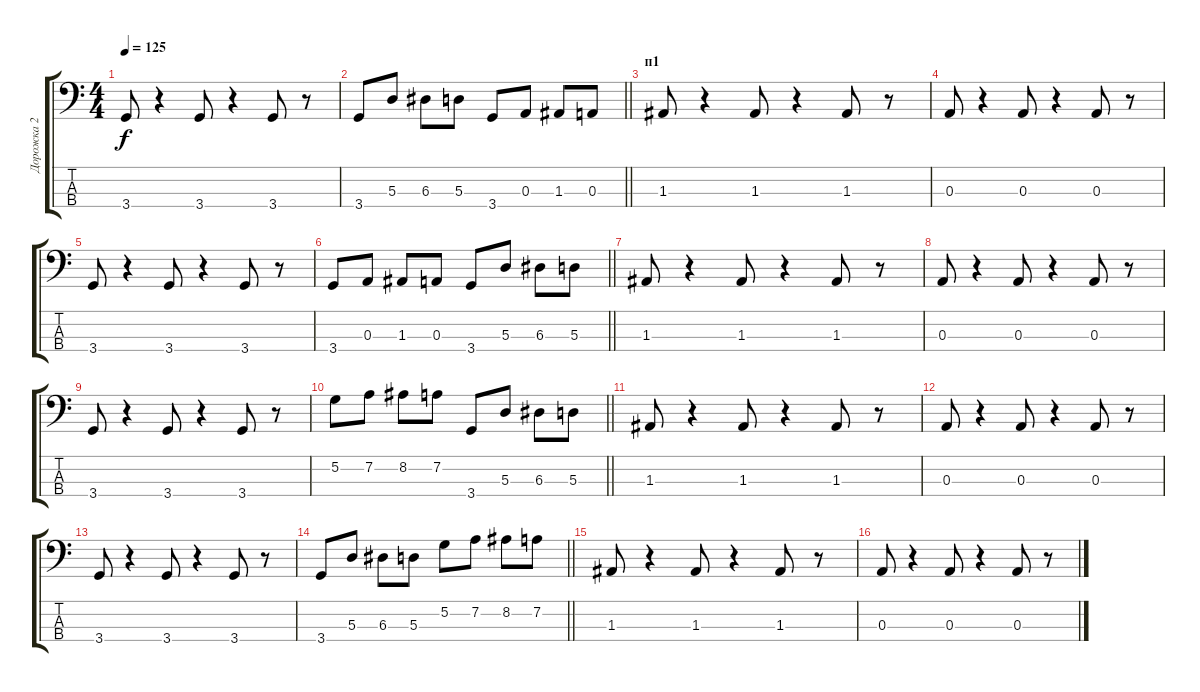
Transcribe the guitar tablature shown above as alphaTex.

\track ("Дорожка 2" "Дорожка 2") {instrument electricbassfinger}
\staff {score tabs}
\tuning (G2 D2 A1 E1) {hide}
\ts (4 4)
\tempo 125
\clef f4
\ks c
3.4.8{dy f} r.4 3.4.8 r.4 3.4.8 r.8 |
\barLineRight lightlight
3.4.8 5.3.8 6.3.8 5.3.8 3.4.8 0.3.8 1.3.8 0.3.8 |
\section ("" "п1")
1.3.8 r.4 1.3.8 r.4 1.3.8 r.8 |
0.3.8 r.4 0.3.8 r.4 0.3.8 r.8 |
3.4.8 r.4 3.4.8 r.4 3.4.8 r.8 |
\barLineRight lightlight
3.4.8 0.3.8 1.3.8 0.3.8 3.4.8 5.3.8 6.3.8 5.3.8 |
1.3.8 r.4 1.3.8 r.4 1.3.8 r.8 |
0.3.8 r.4 0.3.8 r.4 0.3.8 r.8 |
3.4.8 r.4 3.4.8 r.4 3.4.8 r.8 |
\barLineRight lightlight
5.2.8 7.2.8 8.2.8 7.2.8 3.4.8 5.3.8 6.3.8 5.3.8 |
1.3.8 r.4 1.3.8 r.4 1.3.8 r.8 |
0.3.8 r.4 0.3.8 r.4 0.3.8 r.8 |
3.4.8 r.4 3.4.8 r.4 3.4.8 r.8 |
\barLineRight lightlight
3.4.8 5.3.8 6.3.8 5.3.8 5.2.8 7.2.8 8.2.8 7.2.8 |
1.3.8 r.4 1.3.8 r.4 1.3.8 r.8 |
0.3.8 r.4 0.3.8 r.4 0.3.8 r.8
